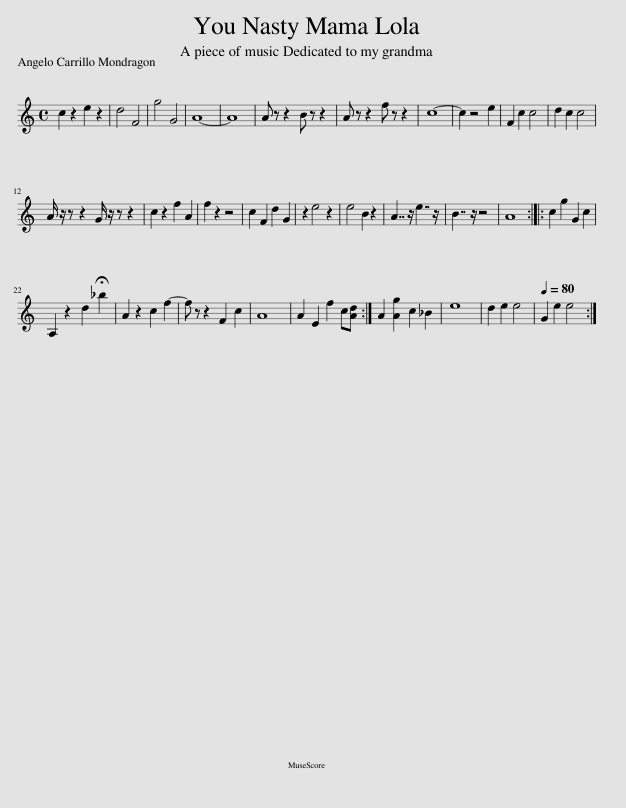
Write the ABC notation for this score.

X:1
L:1/8
M:4/4
I:linebreak $
K:C
V:1 treble
V:1
 c2 z2 e2 z2 | d4 F4 | g4 G4 | A8- | A8 | %5
 A z z2 B z z2 | A z z2 f z z2 | c8- | c2 z4 e2 | F2 c2 c4 | %10
 d2 c2 c4 |$ A/ z/ z z2 G/ z/ z z2 | c2 z2 f2 A2 | f2 z2 z4 | c2 F2 d2 G2 | %15
 z2 e4 z2 | e4 B2 z2 | A7/2 z/ e7/2 z/ | B7/2 z/ z4 | A8 :: %20
 c2 g2 G2 c2 |$ A,2 z2 d2 !fermata!_b2 | A2 z2 c2 f2- | f z z2 F2 c2 | A8 | %25
 A2 E2 f2 c[Ad] :| A2 [Ag]2 c2 _B2 | e8 | d2 e2 e4 |[Q:1/4=80] G2 e2 e4 :| %30
